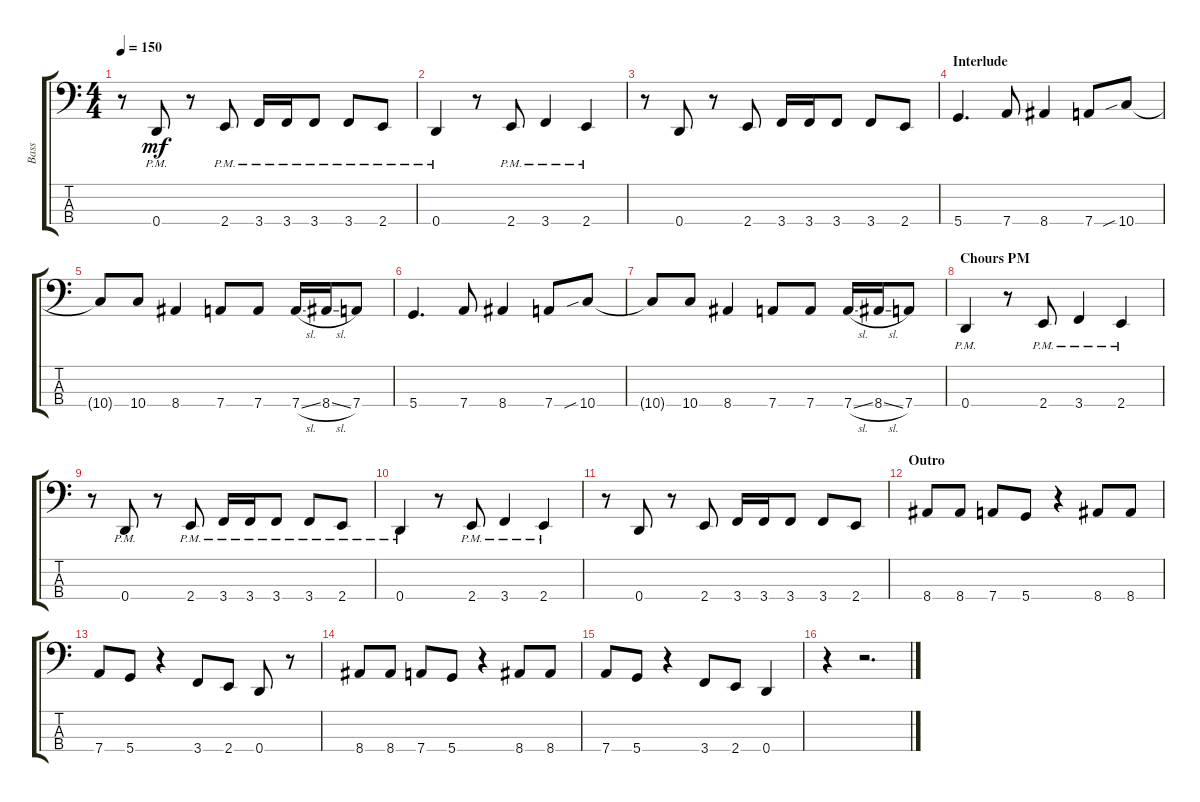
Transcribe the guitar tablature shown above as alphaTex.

\track ("Bass" "Bass") {instrument electricbassfinger}
\staff {score tabs}
\tuning (G2 D2 A1 D1) {hide}
\ts (4 4)
\tempo 150
\clef f4
\ks c
r.8{dy mf} 0.4{pm}.8 r.8 2.4{pm}.8 3.4{pm}.16 3.4{pm}.16 3.4{pm}.8 3.4{pm}.8 2.4{pm}.8 |
0.4{pm}.4 r.8 2.4{pm}.8 3.4{pm}.4 2.4{pm}.4 |
r.8 0.4.8 r.8 2.4.8 3.4.16 3.4.16 3.4.8 3.4.8 2.4.8 |
\section ("" "Interlude")
5.4.4{d} 7.4.8 8.4.4 7.4.8 10.4{sib}.8 |
10.4{t}.8 10.4.8 8.4.4 7.4.8 7.4.8 7.4{sl}.16 8.4{sl}.16 7.4.8 |
5.4.4{d} 7.4.8 8.4.4 7.4.8 10.4{sib}.8 |
10.4{t}.8 10.4.8 8.4.4 7.4.8 7.4.8 7.4{sl}.16 8.4{sl}.16 7.4.8 |
\section ("" "Chours PM")
0.4{pm}.4 r.8 2.4{pm}.8 3.4{pm}.4 2.4{pm}.4 |
r.8 0.4{pm}.8 r.8 2.4{pm}.8 3.4{pm}.16 3.4{pm}.16 3.4{pm}.8 3.4{pm}.8 2.4{pm}.8 |
0.4{pm}.4 r.8 2.4{pm}.8 3.4{pm}.4 2.4{pm}.4 |
r.8 0.4.8 r.8 2.4.8 3.4.16 3.4.16 3.4.8 3.4.8 2.4.8 |
\section ("" "Outro")
8.4.8 8.4.8 7.4.8 5.4.8 r.4 8.4.8 8.4.8 |
7.4.8 5.4.8 r.4 3.4.8 2.4.8 0.4.8 r.8 |
8.4.8 8.4.8 7.4.8 5.4.8 r.4 8.4.8 8.4.8 |
7.4.8 5.4.8 r.4 3.4.8 2.4.8 0.4.4 |
r.4 r.2{d}
